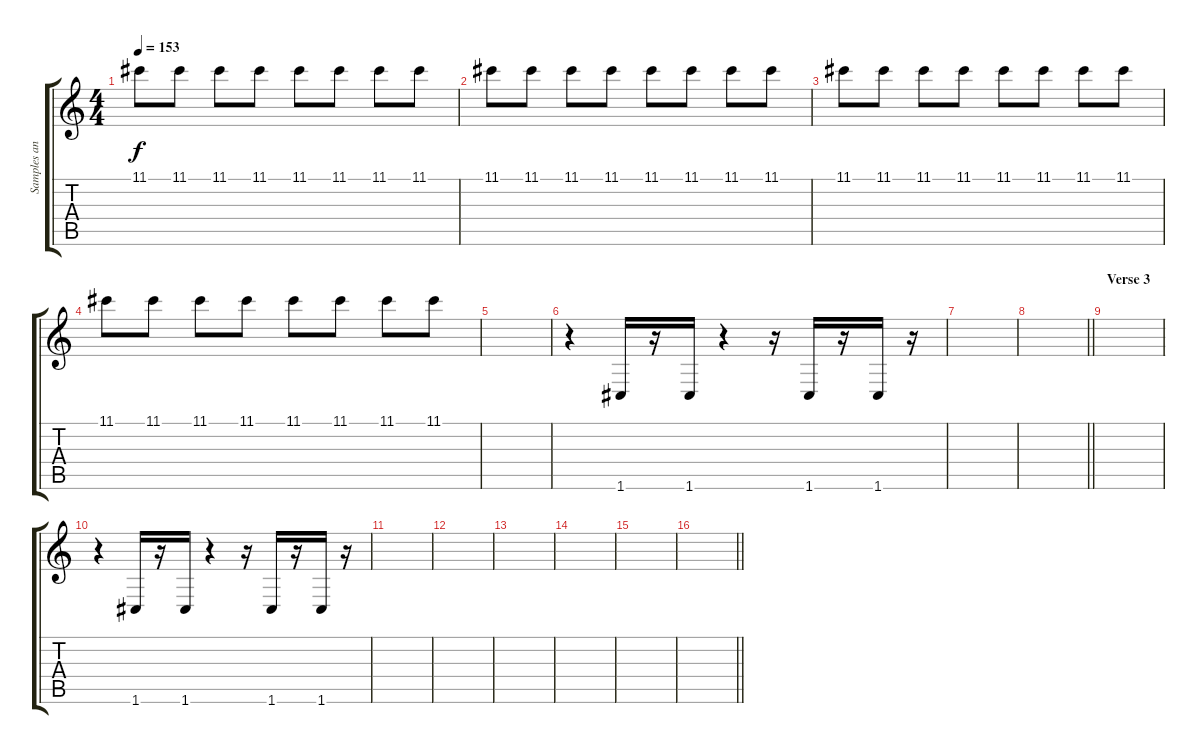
\track ("Samples and Effects" "Samples an") {instrument distortionguitar}
\staff {score tabs}
\tuning (D4 A3 F3 C3 G2 C2) {hide}
\ts (4 4)
\tempo 153
\clef g2
\ks c
11.1.8{dy f} 11.1.8 11.1.8 11.1.8 11.1.8 11.1.8 11.1.8 11.1.8 |
11.1.8 11.1.8 11.1.8 11.1.8 11.1.8 11.1.8 11.1.8 11.1.8 |
11.1.8 11.1.8 11.1.8 11.1.8 11.1.8 11.1.8 11.1.8 11.1.8 |
11.1.8 11.1.8 11.1.8 11.1.8 11.1.8 11.1.8 11.1.8 11.1.8 |
|
r.4 1.6.16 r.16 1.6.16 r.4 r.16 1.6.16 r.16 1.6.16 r.16 |
|
\barLineRight lightlight
|
\section ("" "Verse 3")
|
r.4 1.6.16 r.16 1.6.16 r.4 r.16 1.6.16 r.16 1.6.16 r.16 |
|
|
|
|
|
\barLineRight lightlight
